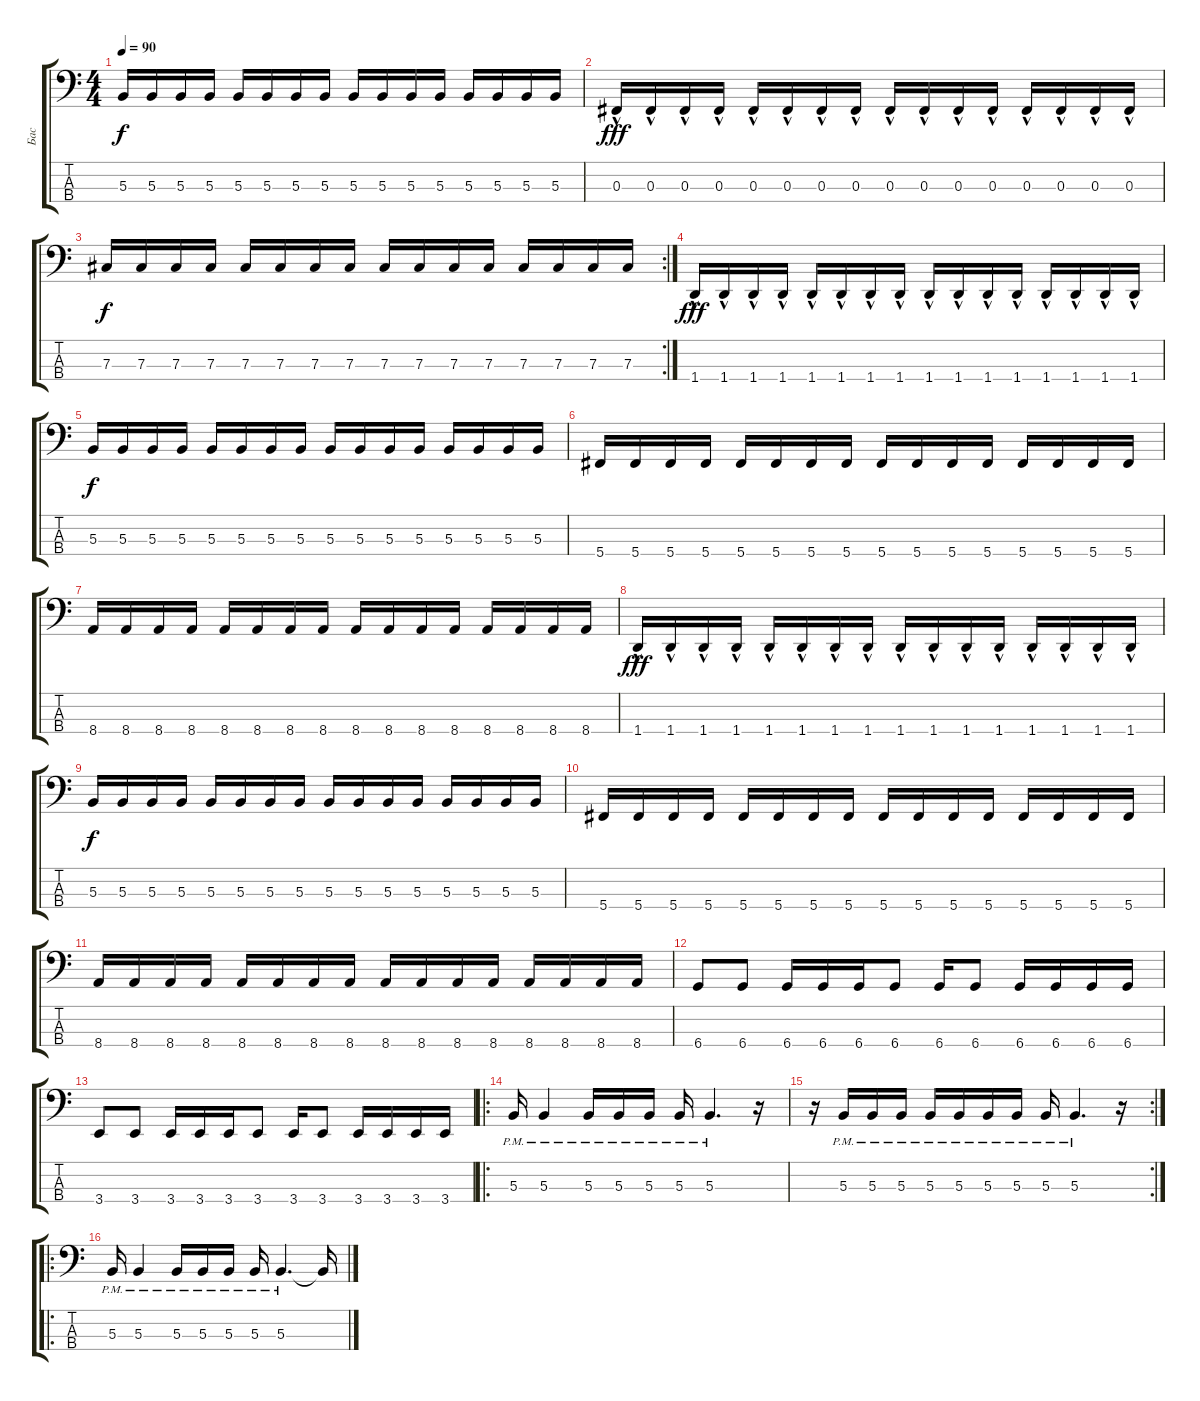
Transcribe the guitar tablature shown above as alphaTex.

\track ("Бас" "Бас") {instrument electricbassfinger}
\staff {score tabs}
\tuning (E2 B1 Gb1 Db1) {hide}
\ts (4 4)
\tempo 90
\clef f4
\ks c
5.3.16{dy f} 5.3.16 5.3.16 5.3.16 5.3.16 5.3.16 5.3.16 5.3.16 5.3.16 5.3.16 5.3.16 5.3.16 5.3.16 5.3.16 5.3.16 5.3.16 |
0.3{hac}.16{dy fff} 0.3{hac}.16 0.3{hac}.16 0.3{hac}.16 0.3{hac}.16 0.3{hac}.16 0.3{hac}.16 0.3{hac}.16 0.3{hac}.16 0.3{hac}.16 0.3{hac}.16 0.3{hac}.16 0.3{hac}.16 0.3{hac}.16 0.3{hac}.16 0.3{hac}.16 |
\rc 2
7.3.16{dy f} 7.3.16 7.3.16 7.3.16 7.3.16 7.3.16 7.3.16 7.3.16 7.3.16 7.3.16 7.3.16 7.3.16 7.3.16 7.3.16 7.3.16 7.3.16 |
1.4{hac}.16{dy fff} 1.4{hac}.16 1.4{hac}.16 1.4{hac}.16 1.4{hac}.16 1.4{hac}.16 1.4{hac}.16 1.4{hac}.16 1.4{hac}.16 1.4{hac}.16 1.4{hac}.16 1.4{hac}.16 1.4{hac}.16 1.4{hac}.16 1.4{hac}.16 1.4{hac}.16 |
5.3.16{dy f} 5.3.16 5.3.16 5.3.16 5.3.16 5.3.16 5.3.16 5.3.16 5.3.16 5.3.16 5.3.16 5.3.16 5.3.16 5.3.16 5.3.16 5.3.16 |
5.4.16 5.4.16 5.4.16 5.4.16 5.4.16 5.4.16 5.4.16 5.4.16 5.4.16 5.4.16 5.4.16 5.4.16 5.4.16 5.4.16 5.4.16 5.4.16 |
8.4.16 8.4.16 8.4.16 8.4.16 8.4.16 8.4.16 8.4.16 8.4.16 8.4.16 8.4.16 8.4.16 8.4.16 8.4.16 8.4.16 8.4.16 8.4.16 |
1.4{hac}.16{dy fff} 1.4{hac}.16 1.4{hac}.16 1.4{hac}.16 1.4{hac}.16 1.4{hac}.16 1.4{hac}.16 1.4{hac}.16 1.4{hac}.16 1.4{hac}.16 1.4{hac}.16 1.4{hac}.16 1.4{hac}.16 1.4{hac}.16 1.4{hac}.16 1.4{hac}.16 |
5.3.16{dy f} 5.3.16 5.3.16 5.3.16 5.3.16 5.3.16 5.3.16 5.3.16 5.3.16 5.3.16 5.3.16 5.3.16 5.3.16 5.3.16 5.3.16 5.3.16 |
5.4.16 5.4.16 5.4.16 5.4.16 5.4.16 5.4.16 5.4.16 5.4.16 5.4.16 5.4.16 5.4.16 5.4.16 5.4.16 5.4.16 5.4.16 5.4.16 |
8.4.16 8.4.16 8.4.16 8.4.16 8.4.16 8.4.16 8.4.16 8.4.16 8.4.16 8.4.16 8.4.16 8.4.16 8.4.16 8.4.16 8.4.16 8.4.16 |
6.4.8 6.4.8 6.4.16 6.4.16 6.4.16 6.4.8 6.4.16 6.4.8 6.4.16 6.4.16 6.4.16 6.4.16 |
3.4.8 3.4.8 3.4.16 3.4.16 3.4.16 3.4.8 3.4.16 3.4.8 3.4.16 3.4.16 3.4.16 3.4.16 |
\ro
5.3{pm}.16 5.3{pm}.4 5.3{pm}.16 5.3{pm}.16 5.3{pm}.16 5.3{pm}.16 5.3{pm}.4{d} r.16 |
\rc 2
r.16 5.3{pm}.16 5.3{pm}.16 5.3{pm}.16 5.3{pm}.16 5.3{pm}.16 5.3{pm}.16 5.3{pm}.16 5.3{pm}.16 5.3{pm}.4{d} r.16 |
\ro
5.3{pm}.16 5.3{pm}.4 5.3{pm}.16 5.3{pm}.16 5.3{pm}.16 5.3{pm}.16 5.3{pm}.4{d} 5.3{t}.16
